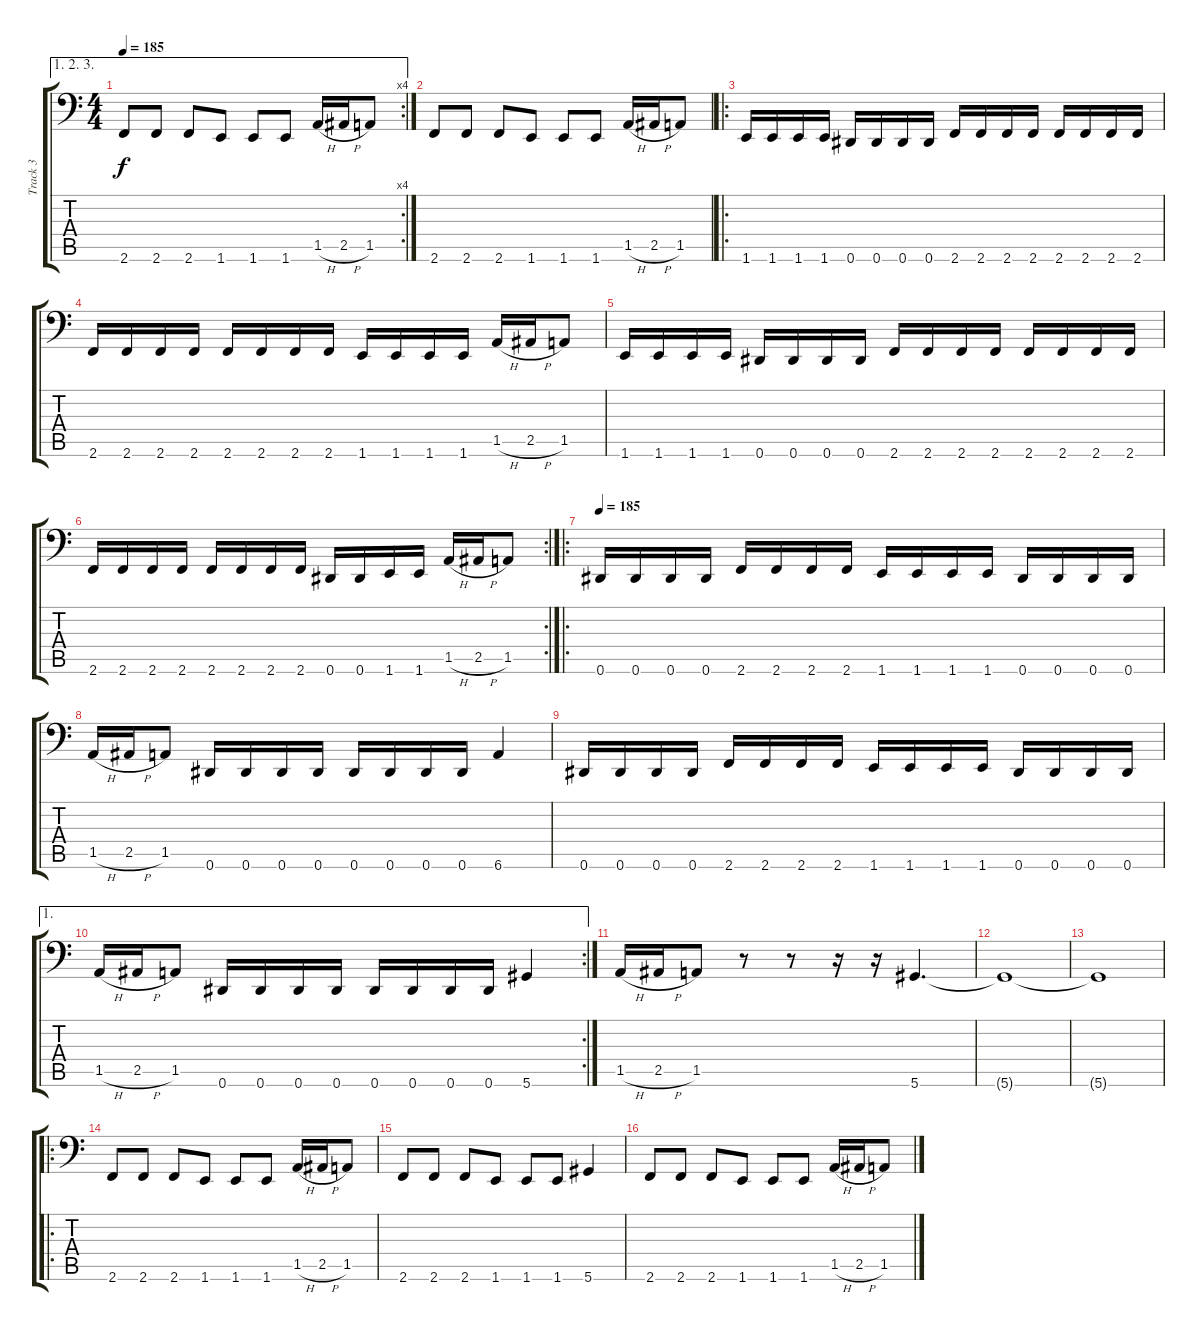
\track ("Track 3" "Track 3") {instrument electricbassfinger}
\staff {score tabs}
\tuning (Eb3 Bb2 Gb2 Db2 Ab1 Eb1) {hide}
\ae (1 2 3)
\rc 4
\ts (4 4)
\tempo 185
\clef f4
\ks c
2.6.8{dy f} 2.6.8 2.6.8 1.6.8 1.6.8 1.6.8 1.5{h}.16 2.5{h}.16 1.5.8 |
2.6.8 2.6.8 2.6.8 1.6.8 1.6.8 1.6.8 1.5{h}.16 2.5{h}.16 1.5.8 |
\ro
1.6.16 1.6.16 1.6.16 1.6.16 0.6.16 0.6.16 0.6.16 0.6.16 2.6.16 2.6.16 2.6.16 2.6.16 2.6.16 2.6.16 2.6.16 2.6.16 |
2.6.16 2.6.16 2.6.16 2.6.16 2.6.16 2.6.16 2.6.16 2.6.16 1.6.16 1.6.16 1.6.16 1.6.16 1.5{h}.16 2.5{h}.16 1.5.8 |
1.6.16 1.6.16 1.6.16 1.6.16 0.6.16 0.6.16 0.6.16 0.6.16 2.6.16 2.6.16 2.6.16 2.6.16 2.6.16 2.6.16 2.6.16 2.6.16 |
\rc 2
2.6.16 2.6.16 2.6.16 2.6.16 2.6.16 2.6.16 2.6.16 2.6.16 0.6.16 0.6.16 1.6.16 1.6.16 1.5{h}.16 2.5{h}.16 1.5.8 |
\ro
\tempo 185
0.6.16 0.6.16 0.6.16 0.6.16 2.6.16 2.6.16 2.6.16 2.6.16 1.6.16 1.6.16 1.6.16 1.6.16 0.6.16 0.6.16 0.6.16 0.6.16 |
1.5{h}.16 2.5{h}.16 1.5.8 0.6.16 0.6.16 0.6.16 0.6.16 0.6.16 0.6.16 0.6.16 0.6.16 6.6.4 |
0.6.16 0.6.16 0.6.16 0.6.16 2.6.16 2.6.16 2.6.16 2.6.16 1.6.16 1.6.16 1.6.16 1.6.16 0.6.16 0.6.16 0.6.16 0.6.16 |
\ae 1
\rc 2
1.5{h}.16 2.5{h}.16 1.5.8 0.6.16 0.6.16 0.6.16 0.6.16 0.6.16 0.6.16 0.6.16 0.6.16 5.6.4 |
1.5{h}.16 2.5{h}.16 1.5.8 r.8 r.8 r.16 r.16 5.6.4{d} |
5.6{t}.1 |
5.6{t}.1 |
\ro
2.6.8 2.6.8 2.6.8 1.6.8 1.6.8 1.6.8 1.5{h}.16 2.5{h}.16 1.5.8 |
2.6.8 2.6.8 2.6.8 1.6.8 1.6.8 1.6.8 5.6.4 |
2.6.8 2.6.8 2.6.8 1.6.8 1.6.8 1.6.8 1.5{h}.16 2.5{h}.16 1.5.8
